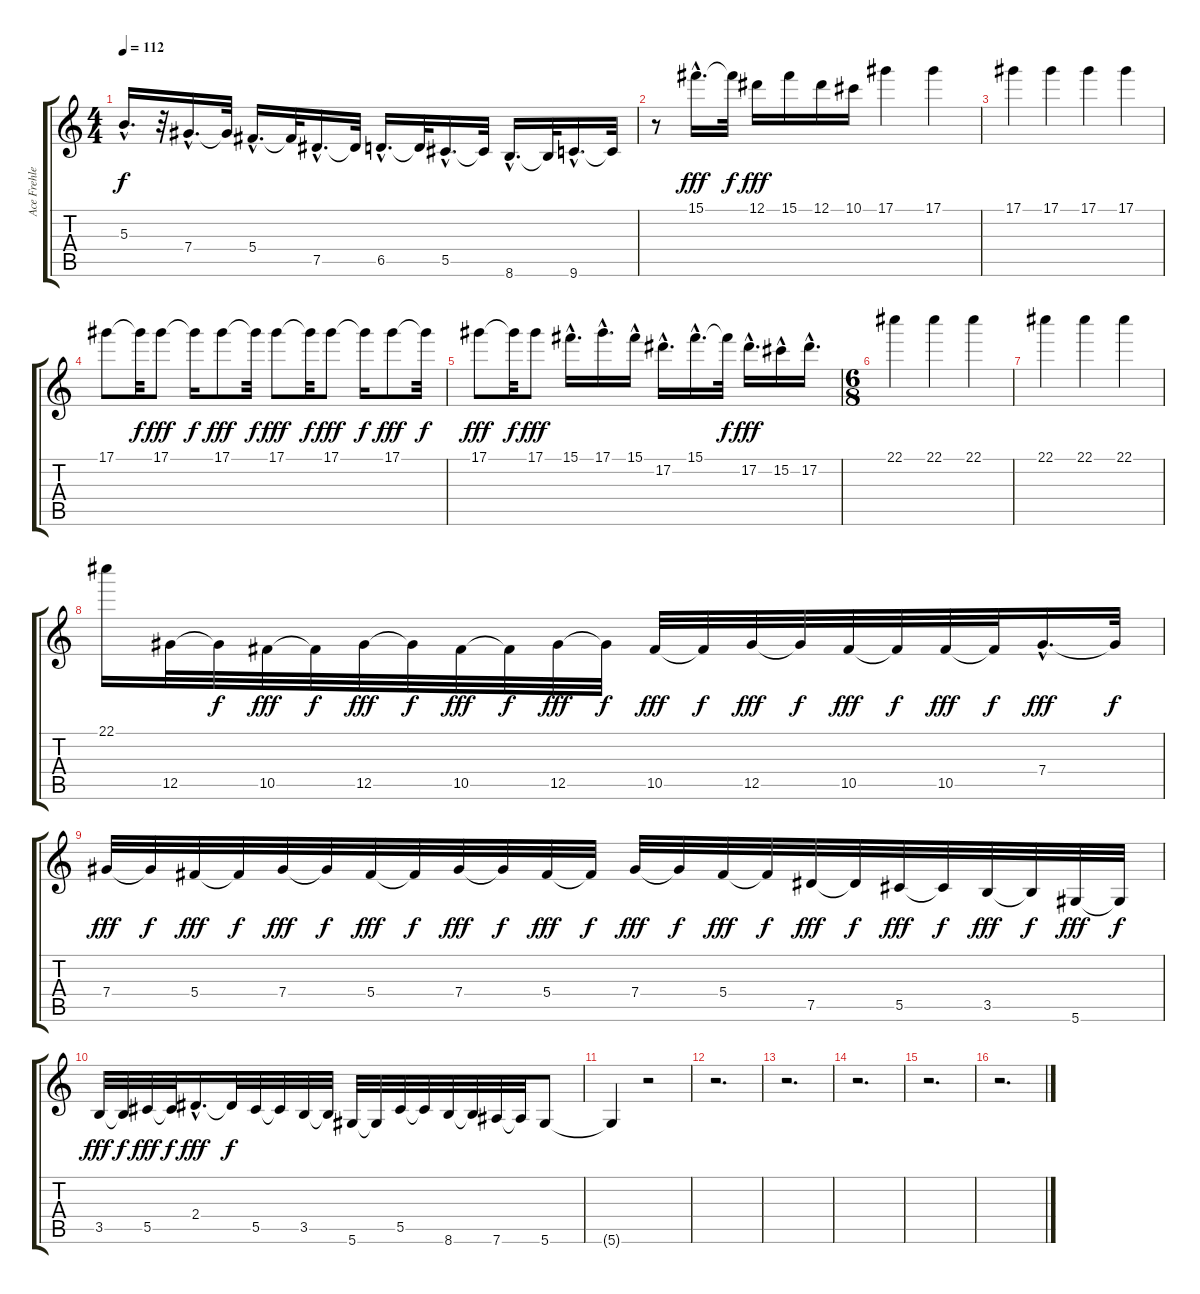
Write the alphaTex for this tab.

\track ("Ace Frehley" "Ace Frehle") {instrument distortionguitar}
\staff {score tabs}
\tuning (Eb4 Bb3 Gb3 Db3 Ab2 Eb2) {hide}
\ts (4 4)
\tempo 112
\clef g2
\ks c
5.3{hac t}.16{d dy f} r.32 7.4{hac}.16{d} 7.4{t}.32 5.4{hac}.16{d} 5.4{t}.32 7.5{hac}.16{d} 7.5{t}.32 6.5{hac}.16{d} 6.5{t}.32 5.5{hac}.16{d} 5.5{t}.32 8.6{hac}.16{d} 8.6{t}.32 9.6{hac}.16{d} 9.6{t}.32 |
r.8 15.1{hac}.16{d dy fff} 15.1{t}.32{dy f} 12.1.16{dy fff} 15.1.16 12.1.16 10.1.16 17.1.4 17.1.4 |
17.1.4 17.1.4 17.1.4 17.1.4 |
17.1.8 17.1{t}.32{dy f} 17.1.8{dy fff} 17.1{t}.16{dy f} 17.1.8{dy fff} 17.1{t}.32{dy f} 17.1.8{dy fff} 17.1{t}.32{dy f} 17.1.8{dy fff} 17.1{t}.16{dy f} 17.1.8{dy fff} 17.1{t}.32{dy f} |
17.1.8{dy fff} 17.1{t}.32{dy f} 17.1.8{dy fff} 15.1{hac}.16{d} 17.1{hac}.16{d} 15.1{hac}.16 17.2{hac}.16{d} 15.1{hac}.16{d} 15.1{t}.32{dy f} 17.2{hac}.16{d dy fff} 15.2{hac}.16 17.2{hac}.16{d} |
\ts (6 8)
22.1.4 22.1.4 22.1.4 |
22.1.4 22.1.4 22.1.4 |
22.1.16 12.5.32 12.5{t}.32{dy f} 10.5.32{dy fff} 10.5{t}.32{dy f} 12.5.32{dy fff} 12.5{t}.32{dy f} 10.5.32{dy fff} 10.5{t}.32{dy f} 12.5.32{dy fff} 12.5{t}.32{dy f} 10.5.32{dy fff} 10.5{t}.32{dy f} 12.5.32{dy fff} 12.5{t}.32{dy f} 10.5.32{dy fff} 10.5{t}.32{dy f} 10.5.32{dy fff} 10.5{t}.32{dy f} 7.4{hac}.16{d dy fff} 7.4{t}.32{dy f} |
7.4.32{dy fff} 7.4{t}.32{dy f} 5.4.32{dy fff} 5.4{t}.32{dy f} 7.4.32{dy fff} 7.4{t}.32{dy f} 5.4.32{dy fff} 5.4{t}.32{dy f} 7.4.32{dy fff} 7.4{t}.32{dy f} 5.4.32{dy fff} 5.4{t}.32{dy f} 7.4.32{dy fff} 7.4{t}.32{dy f} 5.4.32{dy fff} 5.4{t}.32{dy f} 7.5.32{dy fff} 7.5{t}.32{dy f} 5.5.32{dy fff} 5.5{t}.32{dy f} 3.5.32{dy fff} 3.5{t}.32{dy f} 5.6.32{dy fff} 5.6{t}.32{dy f} |
3.5.32{dy fff} 3.5{t}.32{dy f} 5.5.32{dy fff} 5.5{t}.32{dy f} 2.4{hac}.16{d dy fff} 2.4{t}.32{dy f} 5.5.32 5.5{t}.32 3.5.32 3.5{t}.32 5.6.32 5.6{t}.32 5.5.32 5.5{t}.32 8.6.32 8.6{t}.32 7.6.32 7.6{t}.32 5.6.8 |
5.6{t}.4 r.2 |
r.2{d} |
r.2{d} |
r.2{d} |
r.2{d} |
r.2{d}
